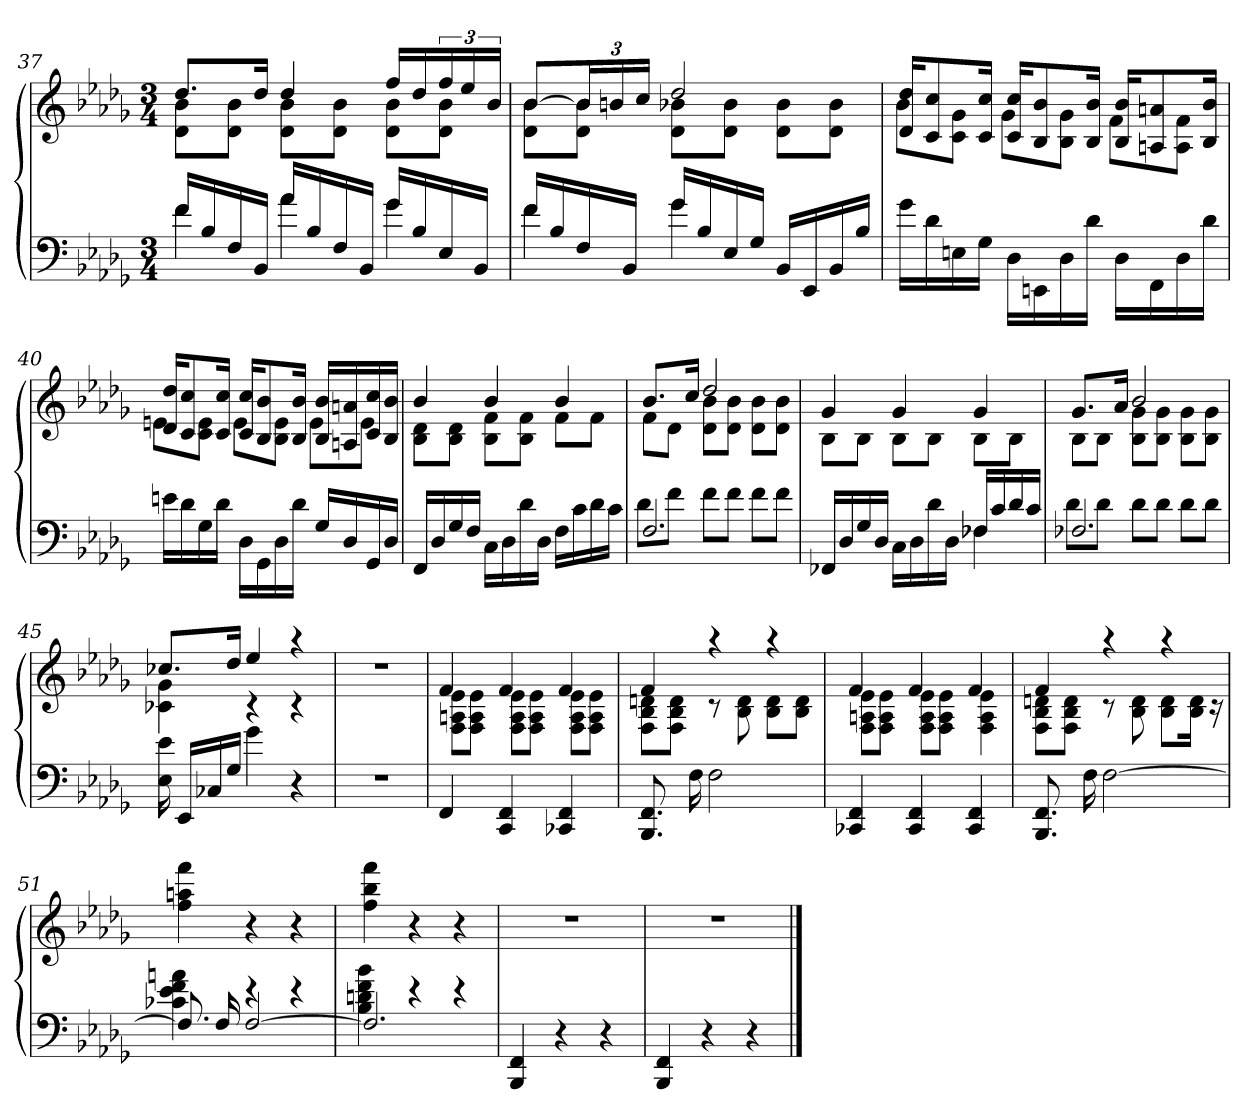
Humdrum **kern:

**kern	**kern
*part1	*part1
*staff2	*staff1
*clefF4	*clefG2
*k[b-e-a-d-g-]	*k[b-e-a-d-g-]
*M3/4	*M3/4
=37	=37
*^	*^
16fLL	4f	8.dd-L	8d- 8b-L
16B-	.	.	.
16F	.	.	8d- 8b-J
16BB-JJ	.	16dd-Jk	.
16a-LL	4a-	4dd-	8d- 8b-L
16B-	.	.	.
16F	.	.	8d- 8b-J
16BB-JJ	.	.	.
16g-LL	4g-	16ffLL	8d- 8b-L
16B-	.	16dd-	.
16E-	.	24ff	8d- 8b-J
.	.	24ee-	.
16BB-JJ	.	.	.
.	.	24b-JJ	.
=38	=38	=38	=38
16fLL	4f	[8b-L	8d- 8b-L
16B-	.	.	.
16F	.	24b-L]	8d- 8b-J
.	.	24bn	.
16BB-JJ	.	.	.
.	.	24ccJJ	.
16g-LL	4g-	2dd-	8d- 8b-XL
16B-	.	.	.
16E-	.	.	8d- 8b-J
16G-JJ	.	.	.
16BB-LL	4ryy	.	8d- 8b-L
16EE-	.	.	.
16BB-	.	.	8d- 8b-J
16B-JJ	.	.	.
*v	*v	*	*
=39	=39	=39
16g-LL	16d- 16dd-KL	8b-L
16d-	8c 8cc	.
16En	.	8c 8g-J
16G-JJ	16c 16ccJk	.
16D-LL	16c 16ccKL	8g-L
16EEn	8B- 8b-	.
16D-	.	8B- 8g-J
16d-JJ	16B- 16b-Jk	.
16D-LL	16B- 16b-KL	8fL
16FF	8An 8an	.
16D-	.	8A 8fJ
16d-JJ	16B- 16b-Jk	.
=40	=40	=40
16enLL	16d- 16dd-KL	8enL
16d-	8c 8cc	.
16G-	.	8c 8eJ
16d-JJ	16c 16ccJk	.
16D-LL	16c 16ccKL	8eL
16GG-	8B- 8b-	.
16D-	.	8B- 8eJ
16d-JJ	16B- 16b-Jk	.
16G-LL	16B- 16b-LL	8eL
16D-	16An 16an	.
16GG-	16c 16cc	8eJ
16D-JJ	16B- 16b-JJ	.
=41	=41	=41
16FFLL	4b-	8B- 8d-L
16D-	.	.
16G-	.	8B- 8d-J
16FJJ	.	.
16CLL	4b-	8B- 8fL
16D-	.	.
16d-	.	8B- 8fJ
16D-JJ	.	.
16FLL	4b-	8fL
16c	.	.
16d-	.	8fJ
16cJJ	.	.
=42	=42	=42
*^	*	*
2.F	8d-L	8.b-L	8fL
.	8fJ	.	8d-J
.	.	16ccJk	.
.	8fL	2dd-	8d- 8b-L
.	8fJ	.	8d- 8b-J
.	8fL	.	8d- 8b-L
.	8fJ	.	8d- 8b-J
=43	=43	=43	=43
16FF-XLL	4ryy	4g-	8B-L
16D-	.	.	.
16G-	.	.	8B-J
16D-JJ	.	.	.
16CLL	4ryy	4g-	8B-L
16D-	.	.	.
16d-	.	.	8B-J
16D-JJ	.	.	.
16F-XLL	4F-X	4g-	8B-L
16c	.	.	.
16d-	.	.	8B-J
16cJJ	.	.	.
=44	=44	=44	=44
2.F-X	8d-L	8.g-L	8B-L
.	8d-J	.	8B-J
.	.	16a-Jk	.
.	8d-L	2b-	8B- 8g-L
.	8d-J	.	8B- 8g-J
.	8d-L	.	8B- 8g-L
.	8d-J	.	8B- 8g-J
*v	*v	*	*
=45	=45	=45
16E- 16e-	8.cc-XL	4c-X 4g-
16EE-LL	.	.
16C-X	.	.
16G-JJ	16dd-Jk	.
4g-	4ee-	4rc
4r	4raa	4rc
*	*v	*v
=46	=46
2.r	2.r
=47	=47
*	*^
4FF	4f	8F 8An 8e-L
.	.	8F 8A 8e-J
4CC 4FF	4f	8F 8A 8e-L
.	.	8F 8A 8e-J
4CC-X 4FF	4f	8F 8A 8e-L
.	.	8F 8A 8e-J
=48	=48	=48
8.BBB- 8.FF	4f	8F 8B- 8dnL
.	.	8F 8B- 8dJ
16F	.	.
2F	4raa	8rc
.	.	8B- 8d
.	4raa	8B- 8dL
.	.	8B- 8dJ
=49	=49	=49
4CC-X 4FF	4f	8F 8An 8e-L
.	.	8F 8A 8e-J
4CC- 4FF	4f	8F 8A 8e-L
.	.	8F 8A 8e-J
4CC- 4FF	4f	4F 4A 4e-
=50	=50	=50
8.BBB- 8.FF	4f	8F 8B- 8dnL
.	.	8F 8B- 8dJ
16F	.	.
[2F	4raa	8rc
.	.	8B- 8d
.	4raa	8B- 8dL
.	.	16B- 16dJk
.	.	16rc
*	*v	*v
=51	=51
*^	*
8.F]	4c-X 4e- 4f 4an	4ff 4aan 4fff
16F	.	.
[2F	4re	4r
.	4re	4r
=52	=52	=52
2.F]	4B- 4dn 4f 4b-	4ff 4bb- 4fff
.	4re	4r
.	4re	4r
*v	*v	*
=53	=53
4BBB- 4FF	2.r
4r	.
4r	.
=54	=54
4BBB- 4FF	2.r
4r	.
4r	.
==	==
*-	*-
